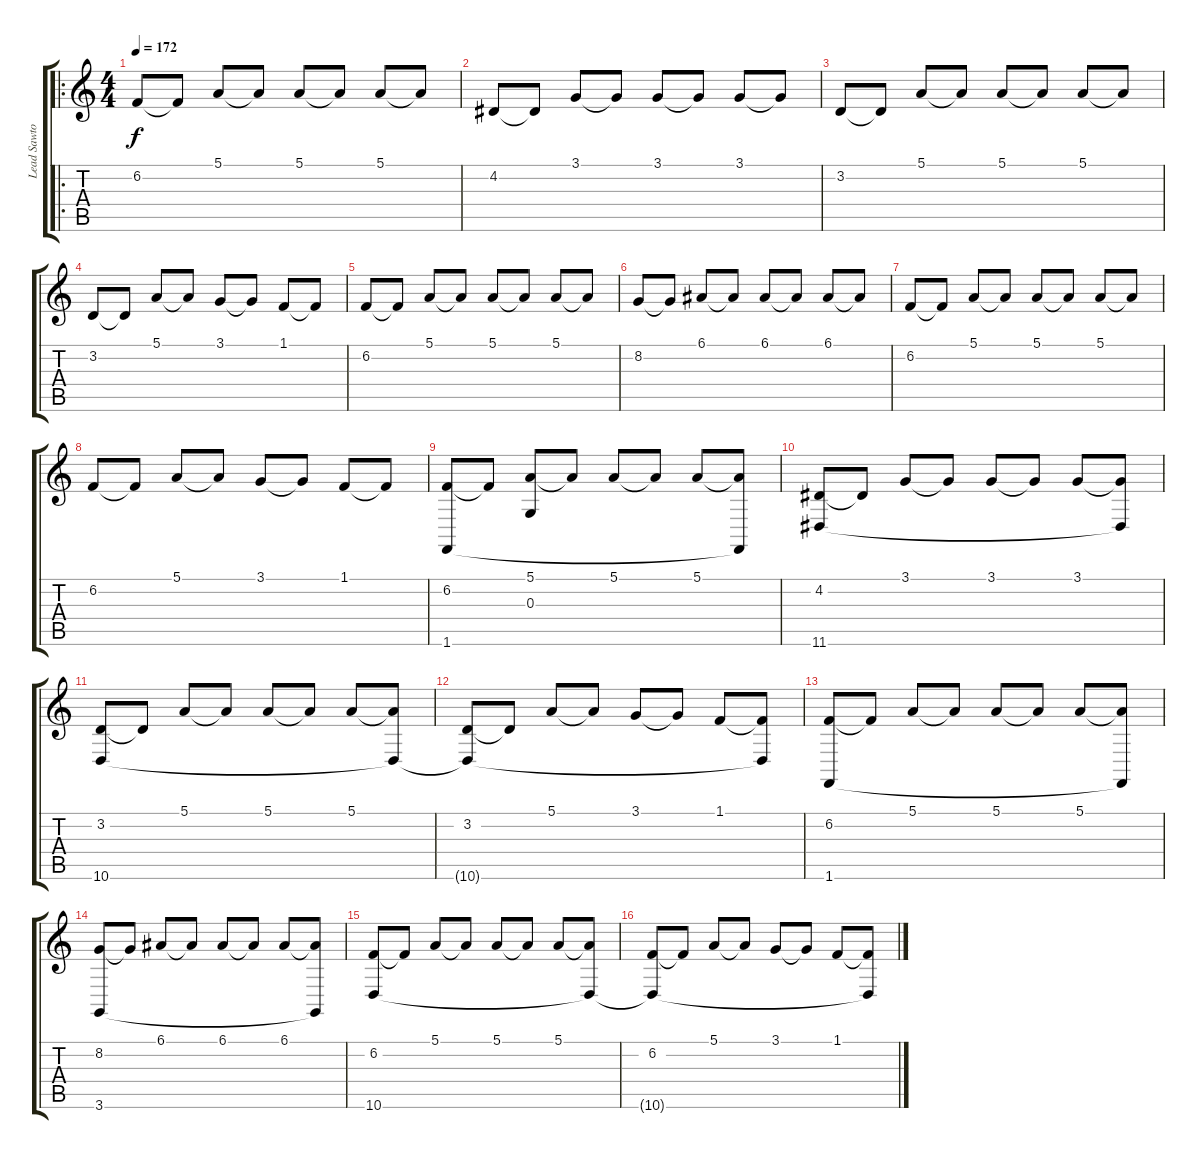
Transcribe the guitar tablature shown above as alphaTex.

\track ("Lead Sawtooth" "Lead Sawto") {instrument lead2sawtooth}
\staff {score tabs}
\tuning (E4 B3 G3 D3 A2 E2) {hide}
\ro
\ts (4 4)
\tempo 172
\clef g2
\ks c
6.2.8{dy f} 6.2{t}.8 5.1.8 5.1{t}.8 5.1.8 5.1{t}.8 5.1.8 5.1{t}.8 |
4.2.8 4.2{t}.8 3.1.8 3.1{t}.8 3.1.8 3.1{t}.8 3.1.8 3.1{t}.8 |
3.2.8 3.2{t}.8 5.1.8 5.1{t}.8 5.1.8 5.1{t}.8 5.1.8 5.1{t}.8 |
3.2.8 3.2{t}.8 5.1.8 5.1{t}.8 3.1.8 3.1{t}.8 1.1.8 1.1{t}.8 |
6.2.8 6.2{t}.8 5.1.8 5.1{t}.8 5.1.8 5.1{t}.8 5.1.8 5.1{t}.8 |
8.2.8 8.2{t}.8 6.1.8 6.1{t}.8 6.1.8 6.1{t}.8 6.1.8 6.1{t}.8 |
6.2.8 6.2{t}.8 5.1.8 5.1{t}.8 5.1.8 5.1{t}.8 5.1.8 5.1{t}.8 |
6.2.8 6.2{t}.8 5.1.8 5.1{t}.8 3.1.8 3.1{t}.8 1.1.8 1.1{t}.8 |
(6.2 1.6).8 6.2{t}.8 (5.1 0.3).8 5.1{t}.8 5.1.8 5.1{t}.8 5.1.8 (5.1{t} 1.6{t}).8 |
(4.2 11.6).8 4.2{t}.8 3.1.8 3.1{t}.8 3.1.8 3.1{t}.8 3.1.8 (3.1{t} 11.6{t}).8 |
(3.2 10.6).8 3.2{t}.8 5.1.8 5.1{t}.8 5.1.8 5.1{t}.8 5.1.8 (5.1{t} 10.6{t}).8 |
(3.2 10.6{t}).8 3.2{t}.8 5.1.8 5.1{t}.8 3.1.8 3.1{t}.8 1.1.8 (1.1{t} 10.6{t}).8 |
(6.2 1.6).8 6.2{t}.8 5.1.8 5.1{t}.8 5.1.8 5.1{t}.8 5.1.8 (5.1{t} 1.6{t}).8 |
(8.2 3.6).8 8.2{t}.8 6.1.8 6.1{t}.8 6.1.8 6.1{t}.8 6.1.8 (6.1{t} 3.6{t}).8 |
(6.2 10.6).8 6.2{t}.8 5.1.8 5.1{t}.8 5.1.8 5.1{t}.8 5.1.8 (5.1{t} 10.6{t}).8 |
(6.2 10.6{t}).8 6.2{t}.8 5.1.8 5.1{t}.8 3.1.8 3.1{t}.8 1.1.8 (1.1{t} 10.6{t}).8
